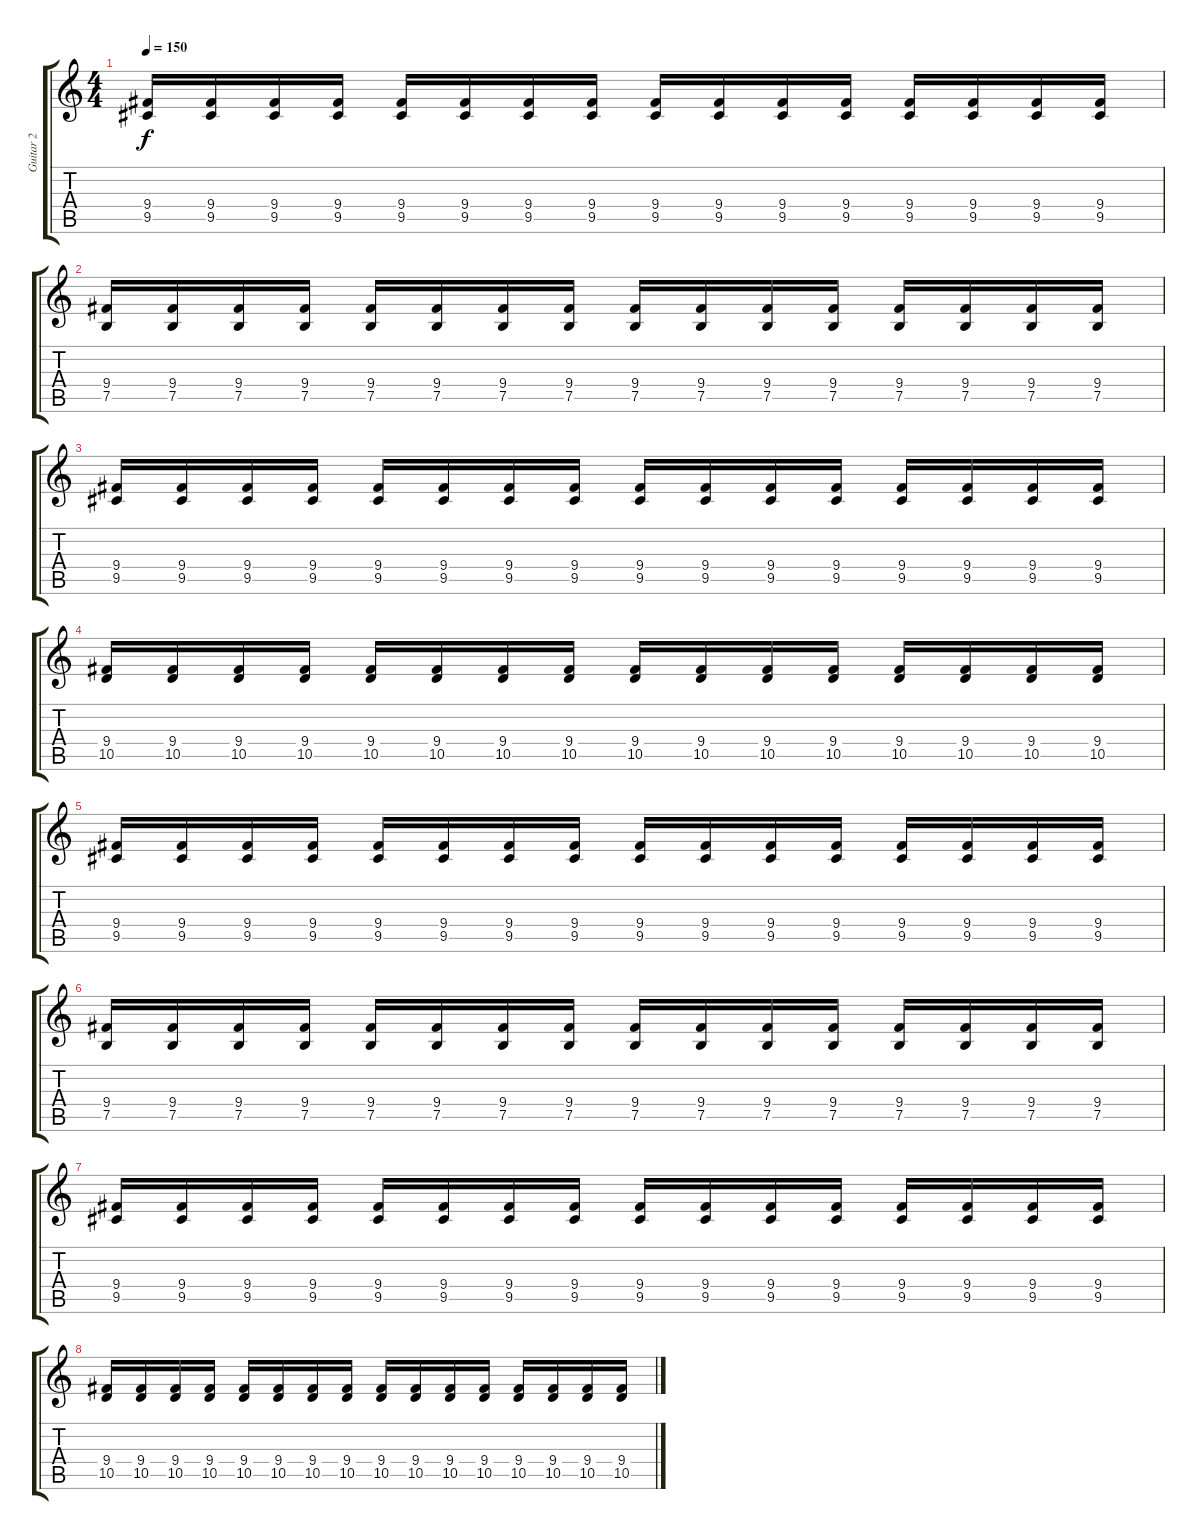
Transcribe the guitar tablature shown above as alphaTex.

\track ("Guitar 2" "Guitar 2") {instrument distortionguitar}
\staff {score tabs}
\tuning (B3 Gb3 D3 A2 E2 B1) {hide}
\ts (4 4)
\tempo 150
\clef g2
\ks c
(9.4 9.5).16{dy f} (9.4 9.5).16 (9.4 9.5).16 (9.4 9.5).16 (9.4 9.5).16 (9.4 9.5).16 (9.4 9.5).16 (9.4 9.5).16 (9.4 9.5).16 (9.4 9.5).16 (9.4 9.5).16 (9.4 9.5).16 (9.4 9.5).16 (9.4 9.5).16 (9.4 9.5).16 (9.4 9.5).16 |
(9.4 7.5).16 (9.4 7.5).16 (9.4 7.5).16 (9.4 7.5).16 (9.4 7.5).16 (9.4 7.5).16 (9.4 7.5).16 (9.4 7.5).16 (9.4 7.5).16 (9.4 7.5).16 (9.4 7.5).16 (9.4 7.5).16 (9.4 7.5).16 (9.4 7.5).16 (9.4 7.5).16 (9.4 7.5).16 |
(9.4 9.5).16 (9.4 9.5).16 (9.4 9.5).16 (9.4 9.5).16 (9.4 9.5).16 (9.4 9.5).16 (9.4 9.5).16 (9.4 9.5).16 (9.4 9.5).16 (9.4 9.5).16 (9.4 9.5).16 (9.4 9.5).16 (9.4 9.5).16 (9.4 9.5).16 (9.4 9.5).16 (9.4 9.5).16 |
(9.4 10.5).16 (9.4 10.5).16 (9.4 10.5).16 (9.4 10.5).16 (9.4 10.5).16 (9.4 10.5).16 (9.4 10.5).16 (9.4 10.5).16 (9.4 10.5).16 (9.4 10.5).16 (9.4 10.5).16 (9.4 10.5).16 (9.4 10.5).16 (9.4 10.5).16 (9.4 10.5).16 (9.4 10.5).16 |
(9.4 9.5).16 (9.4 9.5).16 (9.4 9.5).16 (9.4 9.5).16 (9.4 9.5).16 (9.4 9.5).16 (9.4 9.5).16 (9.4 9.5).16 (9.4 9.5).16 (9.4 9.5).16 (9.4 9.5).16 (9.4 9.5).16 (9.4 9.5).16 (9.4 9.5).16 (9.4 9.5).16 (9.4 9.5).16 |
(9.4 7.5).16 (9.4 7.5).16 (9.4 7.5).16 (9.4 7.5).16 (9.4 7.5).16 (9.4 7.5).16 (9.4 7.5).16 (9.4 7.5).16 (9.4 7.5).16 (9.4 7.5).16 (9.4 7.5).16 (9.4 7.5).16 (9.4 7.5).16 (9.4 7.5).16 (9.4 7.5).16 (9.4 7.5).16 |
(9.4 9.5).16 (9.4 9.5).16 (9.4 9.5).16 (9.4 9.5).16 (9.4 9.5).16 (9.4 9.5).16 (9.4 9.5).16 (9.4 9.5).16 (9.4 9.5).16 (9.4 9.5).16 (9.4 9.5).16 (9.4 9.5).16 (9.4 9.5).16 (9.4 9.5).16 (9.4 9.5).16 (9.4 9.5).16 |
(9.4 10.5).16 (9.4 10.5).16 (9.4 10.5).16 (9.4 10.5).16 (9.4 10.5).16 (9.4 10.5).16 (9.4 10.5).16 (9.4 10.5).16 (9.4 10.5).16 (9.4 10.5).16 (9.4 10.5).16 (9.4 10.5).16 (9.4 10.5).16 (9.4 10.5).16 (9.4 10.5).16 (9.4 10.5).16
